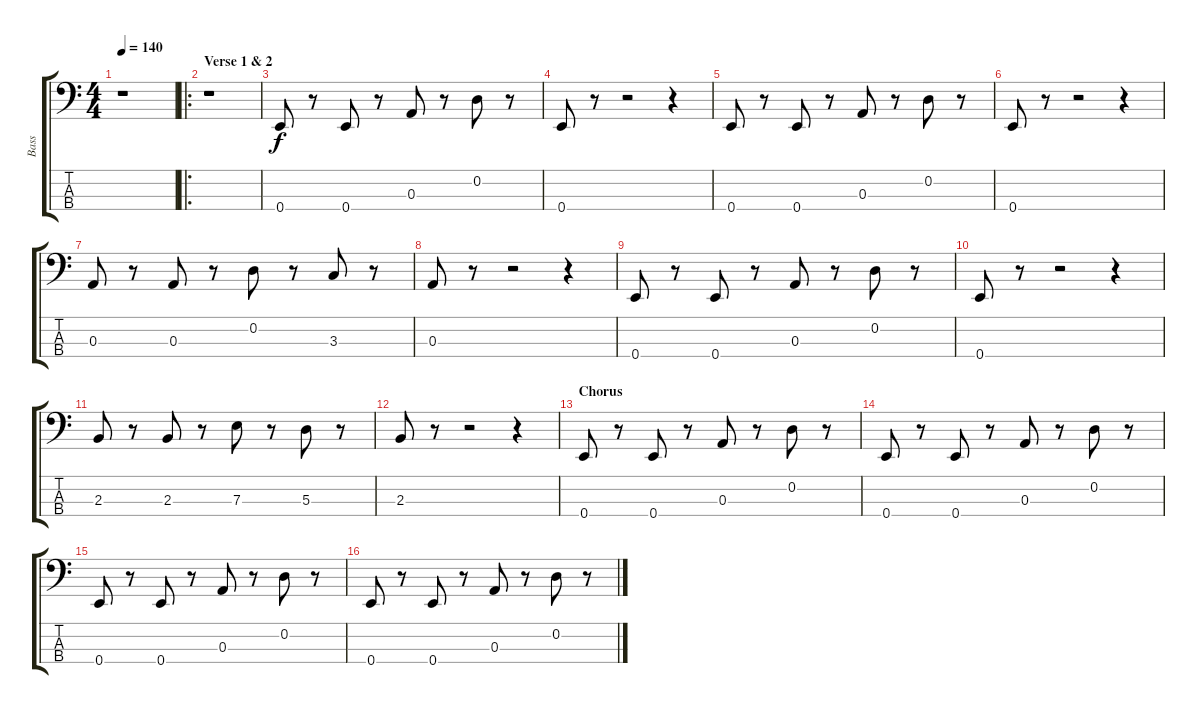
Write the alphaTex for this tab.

\track ("Bass" "Bass") {instrument electricbasspick}
\staff {score tabs}
\tuning (G2 D2 A1 E1) {hide}
\ts (4 4)
\tempo 140
\clef f4
\ks c
r.1{dy f instrument electricbasspick} |
\ro
\section ("" "Verse 1 & 2")
r.1 |
0.4.8 r.8 0.4.8 r.8 0.3.8 r.8 0.2.8 r.8 |
0.4.8 r.8 r.2 r.4 |
0.4.8 r.8 0.4.8 r.8 0.3.8 r.8 0.2.8 r.8 |
0.4.8 r.8 r.2 r.4 |
0.3.8 r.8 0.3.8 r.8 0.2.8 r.8 3.3.8 r.8 |
0.3.8 r.8 r.2 r.4 |
0.4.8 r.8 0.4.8 r.8 0.3.8 r.8 0.2.8 r.8 |
0.4.8 r.8 r.2 r.4 |
2.3.8 r.8 2.3.8 r.8 7.3.8 r.8 5.3.8 r.8 |
2.3.8 r.8 r.2 r.4 |
\section ("" "Chorus")
0.4.8 r.8 0.4.8 r.8 0.3.8 r.8 0.2.8 r.8 |
0.4.8 r.8 0.4.8 r.8 0.3.8 r.8 0.2.8 r.8 |
0.4.8 r.8 0.4.8 r.8 0.3.8 r.8 0.2.8 r.8 |
0.4.8 r.8 0.4.8 r.8 0.3.8 r.8 0.2.8 r.8
